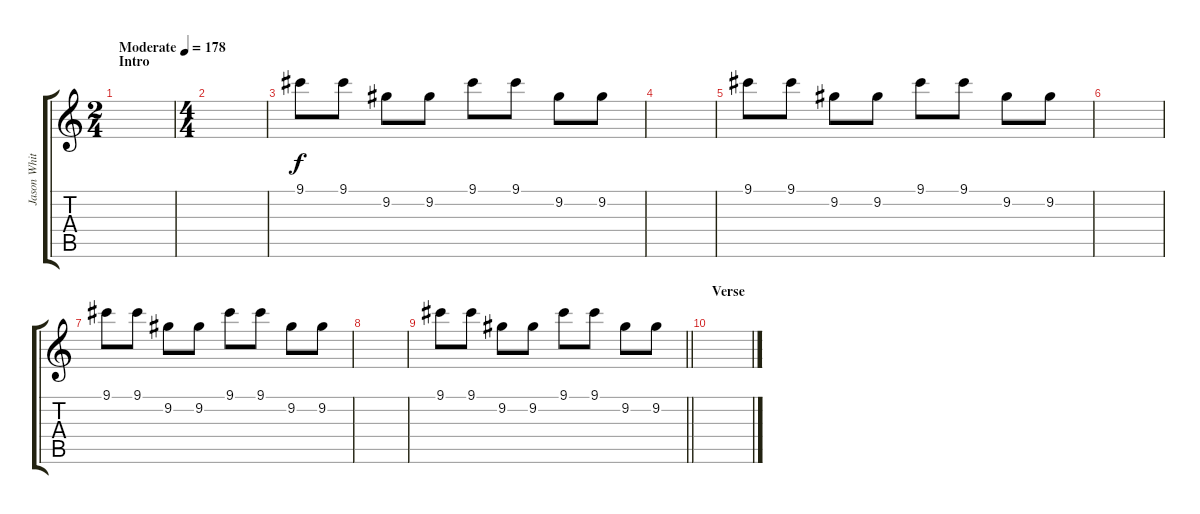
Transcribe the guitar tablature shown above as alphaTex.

\track ("Jason White - Guitar" "Jason Whit") {instrument distortionguitar}
\staff {score tabs}
\tuning (E4 B3 G3 D3 A2 E2) {hide}
\ts (2 4)
\section ("" "Intro")
\tempo (178 "Moderate")
\clef g2
\ks c
|
\ts (4 4)
|
9.1.8 9.1.8 9.2.8 9.2.8 9.1.8 9.1.8 9.2.8 9.2.8 |
|
9.1.8 9.1.8 9.2.8 9.2.8 9.1.8 9.1.8 9.2.8 9.2.8 |
|
9.1.8 9.1.8 9.2.8 9.2.8 9.1.8 9.1.8 9.2.8 9.2.8 |
|
\barLineRight lightlight
9.1.8 9.1.8 9.2.8 9.2.8 9.1.8 9.1.8 9.2.8 9.2.8 |
\section ("" "Verse")
